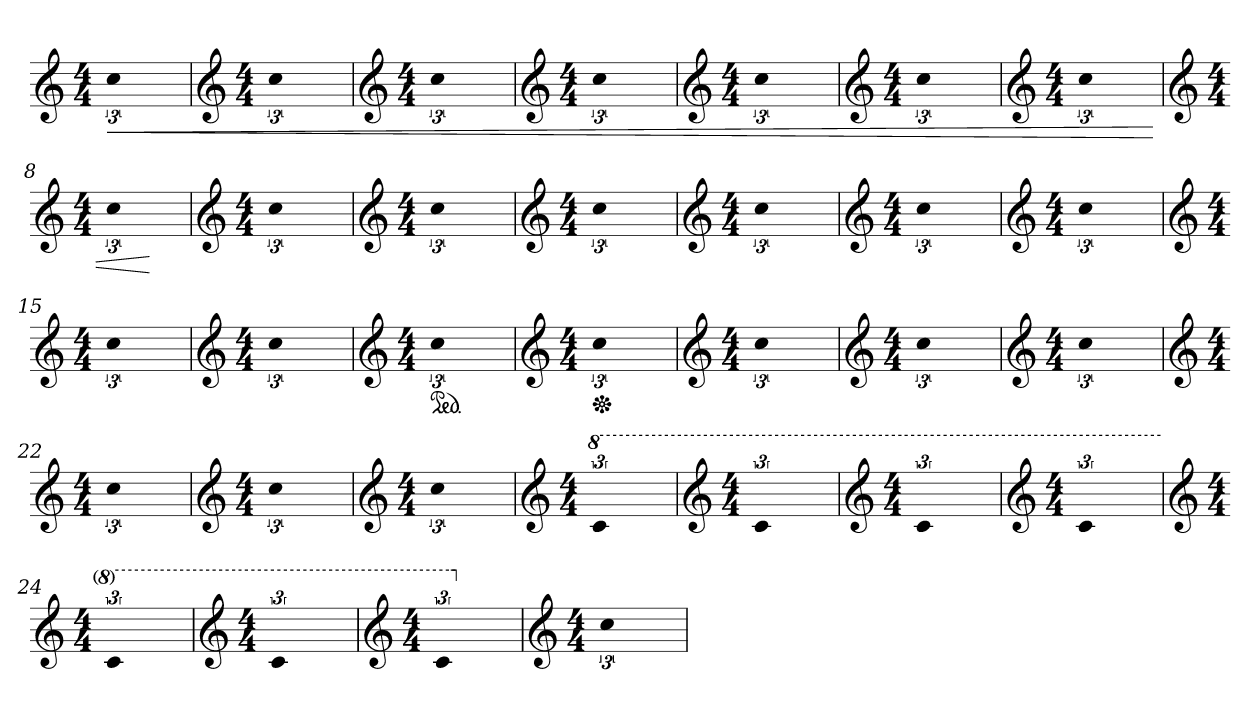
**kern	**dynam
*part1	*part1
*staff1	*staff1
*clefG2	*
*k[]	*
*C:	*
*M4/4	*
=1	=1
!LO:N:vis=1	!LO:HP:b
3%2cc	<
=2	=2
*clefG2	*
*k[]	*
*C:	*
*M4/4	*
!LO:N:vis=1	!
3%2cc	.
=3	=3
*clefG2	*
*k[]	*
*C:	*
*M4/4	*
!LO:N:vis=1	!
3%2cc	.
=4	=4
*clefG2	*
*k[]	*
*C:	*
*M4/4	*
!LO:N:vis=1	!
3%2cc	.
=5	=5
*clefG2	*
*k[]	*
*C:	*
*M4/4	*
!LO:N:vis=1	!
3%2cc	.
=6	=6
*clefG2	*
*k[]	*
*C:	*
*M4/4	*
!LO:N:vis=1	!
3%2cc	.
=7	=7
*clefG2	*
*k[]	*
*C:	*
*M4/4	*
!LO:N:vis=1	!
3%2cc	.
=8	=8
*clefG2	*
*k[]	*
*C:	*
*M4/4	*
!LO:N:vis=1	!
3%2cc	.
.	[
=9	=9
*clefG2	*
*k[]	*
*C:	*
*M4/4	*
!LO:N:vis=1	!
3%2cc	.
=10	=10
*clefG2	*
*k[]	*
*C:	*
*M4/4	*
!LO:N:vis=1	!
3%2ccTTT	.
=11	=11
*clefG2	*
*k[]	*
*C:	*
*M4/4	*
!LO:N:vis=1	!
3%2ccTTT	.
=12	=12
*clefG2	*
*k[]	*
*C:	*
*M4/4	*
!LO:N:vis=1	!
3%2ccTTT	.
=13	=13
*clefG2	*
*k[]	*
*C:	*
*M4/4	*
!LO:N:vis=1	!
3%2ccTTT	.
=14	=14
*clefG2	*
*k[]	*
*C:	*
*M4/4	*
!LO:N:vis=1	!
3%2ccTTT	.
=15	=15
*clefG2	*
*k[]	*
*C:	*
*M4/4	*
!LO:N:vis=1	!
3%2ccTTT	.
=16	=16
*clefG2	*
*k[]	*
*C:	*
*M4/4	*
!LO:N:vis=1	!
3%2ccTTT	.
=17	=17
*clefG2	*
*k[]	*
*C:	*
*M4/4	*
*ped	*
!LO:N:vis=1	!
3%2cc	.
=18	=18
*clefG2	*
*k[]	*
*C:	*
*M4/4	*
*Xped	*
!LO:N:vis=1	!
3%2cc	.
=19	=19
*clefG2	*
*k[]	*
*C:	*
*M4/4	*
!LO:N:vis=1	!
3%2cc	.
=20	=20
*clefG2	*
*k[]	*
*C:	*
*M4/4	*
!LO:N:vis=1	!
3%2cc	.
=21	=21
*clefG2	*
*k[]	*
*C:	*
*M4/4	*
!LO:N:vis=1	!
3%2cc	.
=22	=22
*clefG2	*
*k[]	*
*C:	*
*M4/4	*
!LO:N:vis=1	!
3%2cc	.
=23	=23
*clefG2	*
*k[]	*
*C:	*
*M4/4	*
!LO:N:vis=1	!
3%2cc	.
=24	=24
*clefG2	*
*k[]	*
*C:	*
*M4/4	*
!LO:N:vis=1	!
3%2cc	.
=24	=24
*clefG2	*
*k[]	*
*C:	*
*M4/4	*
*8va	*
!LO:N:vis=1	!
3%2cc	.
=24	=24
*clefG2	*
*k[]	*
*C:	*
*M4/4	*
!LO:N:vis=1	!
3%2cc	.
=24	=24
*clefG2	*
*k[]	*
*C:	*
*M4/4	*
!LO:N:vis=1	!
3%2cc	.
=24	=24
*clefG2	*
*k[]	*
*C:	*
*M4/4	*
!LO:N:vis=1	!
3%2cc	.
=24	=24
*clefG2	*
*k[]	*
*C:	*
*M4/4	*
!LO:N:vis=1	!
3%2cc	.
=24	=24
*clefG2	*
*k[]	*
*C:	*
*M4/4	*
!LO:N:vis=1	!
3%2cc	.
=24	=24
*clefG2	*
*k[]	*
*C:	*
*M4/4	*
!LO:N:vis=1	!
3%2cc	.
=24	=24
*clefG2	*
*k[]	*
*C:	*
*M4/4	*
*X8va	*
!LO:N:vis=1	!
3%2cc	.
=	=
*-	*-
